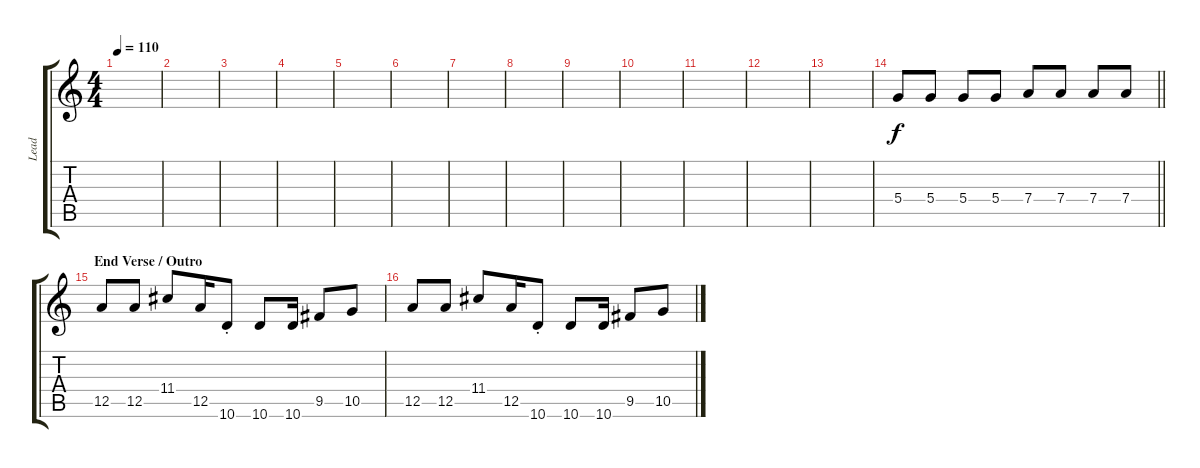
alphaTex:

\track ("Lead" "Lead") {instrument overdrivenguitar}
\staff {score tabs}
\tuning (E4 B3 G3 D3 A2 E2) {hide}
\ts (4 4)
\tempo 110
\clef g2
\ks c
|
|
|
|
|
|
|
|
|
|
|
|
|
\barLineRight lightlight
5.4.8 5.4.8 5.4.8 5.4.8 7.4.8 7.4.8 7.4.8 7.4.8 |
\section ("" "End Verse / Outro")
12.5.8 12.5.8 11.4.8 12.5.16 10.6{st}.8 10.6.8 10.6.16 9.5.8 10.5.8 |
12.5.8 12.5.8 11.4.8 12.5.16 10.6{st}.8 10.6.8 10.6.16 9.5.8 10.5.8
